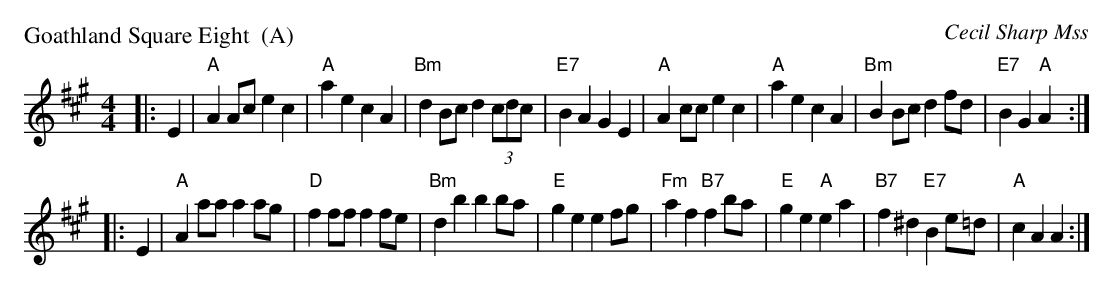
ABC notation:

X:1
P: Goathland Square Eight  (A)
O: Cecil Sharp Mss
M: 4/4
L: 1/8
K: A
|: E2 \
| "A"A2Ac e2c2 | "A"a2e2 c2A2 | "Bm"d2Bc d2(3cdc | "E7"B2A2 G2E2 \
| "A"A2cc e2c2 | "A"a2e2 c2A2 | "Bm"B2Bc d2fd | "E7"B2G2 "A"A2 :|
|: E2 \
| "A"A2aa a2ag | "D"f2ff f2fe | "Bm"d2b2 b2ba | "E"g2e2 e2fg \
| "Fm"a2f2 "B7"f2ba | "E"g2e2 "A"e2a2 | "B7"f2^d2 "E7"B2e=d | "A"c2A2 A2 :|
